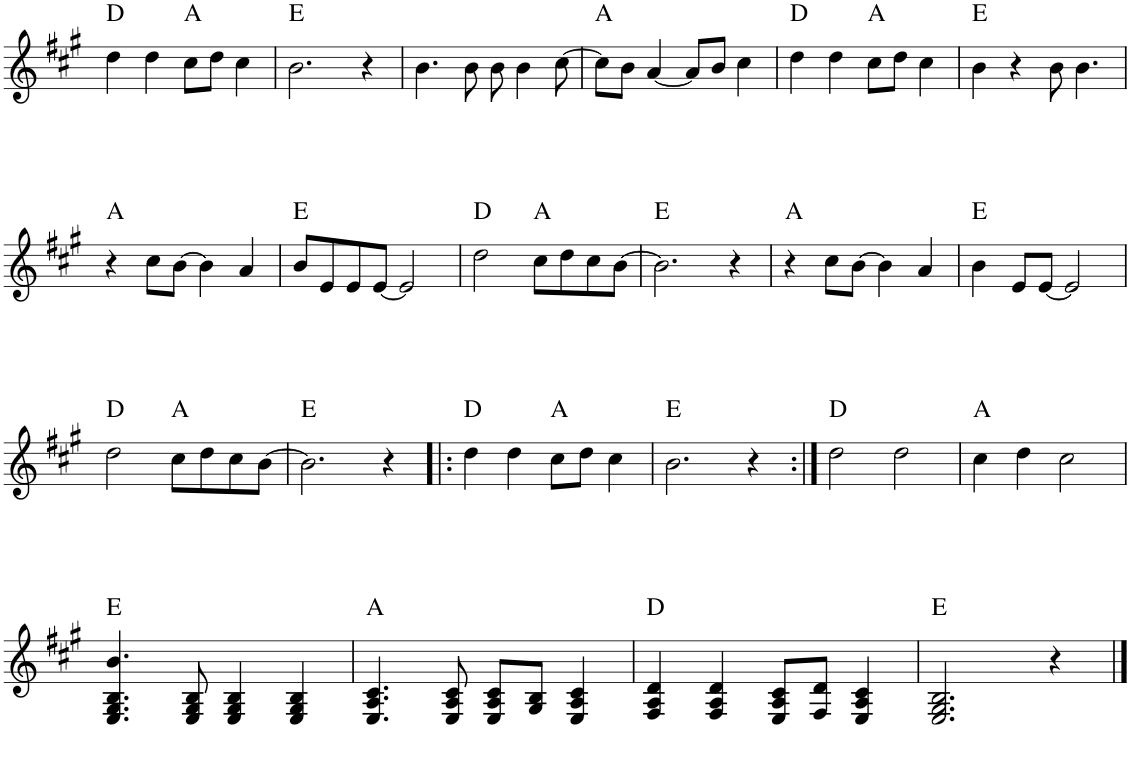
**kern	**harte
*part1	*part1
*staff1	*
*I"Piano	*
*I'Pno.	*
!!LO:PB:g=z
*clefG2	*
*k[f#c#g#]	*
*M4/4	*
=36	=36
4dd\	D:maj
4dd\	.
8cc#\L	A:maj
8dd\J	.
4cc#\	.
=37	=37
2.b\	E:maj
4r	.
=38	=38
4.b\	.
8b\	.
8b\	.
4b\	.
[8cc#\	.
=39	=39
8cc#\L]	A:maj
8b\J	.
[4a/	.
8a/L]	.
8b/J	.
4cc#\	.
=40	=40
4dd\	D:maj
4dd\	.
8cc#\L	A:maj
8dd\J	.
4cc#\	.
=41	=41
4b\	E:maj
4r	.
8b\	.
4.b\	.
!!LO:LB:g=z
=42	=42
4r	A:maj
8cc#\L	.
[8b\J	.
4b\]	.
4a/	.
=43	=43
8b/L	E:maj
8e/	.
8e/	.
[8e/J	.
2e/]	.
=44	=44
2dd\	D:maj
8cc#\L	A:maj
8dd\	.
8cc#\	.
[8b\J	.
=45	=45
2.b\]	E:maj
4r	.
=46	=46
4r	A:maj
8cc#\L	.
[8b\J	.
4b\]	.
4a/	.
=47	=47
4b\	E:maj
8e/L	.
[8e/J	.
2e/]	.
!!LO:LB:g=z
=48	=48
2dd\	D:maj
8cc#\L	A:maj
8dd\	.
8cc#\	.
[8b\J	.
=49	=49
2.b\]	E:maj
4r	.
=50!|:	=50!|:
4dd\	D:maj
4dd\	.
8cc#\L	A:maj
8dd\J	.
4cc#\	.
=51	=51
2.b\	E:maj
4r	.
=52:|!	=52:|!
2dd\	D:maj
2dd\	.
=53	=53
4cc#\	A:maj
4dd\	.
2cc#\	.
!!LO:LB:g=z
=54	=54
4.E/ 4.G#/ 4.B/ 4.b/	E:maj
8E/ 8G#/ 8B/	.
4E/ 4G#/ 4B/	.
4E/ 4G#/ 4B/	.
=55	=55
4.E/ 4.A/ 4.c#/	A:maj
8E/ 8A/ 8c#/	.
8E/ 8A/ 8c#/L	.
8G#/ 8B/J	.
4E/ 4A/ 4c#/	.
=56	=56
4F#/ 4A/ 4d/	D:maj
4F#/ 4A/ 4d/	.
8E/ 8A/ 8c#/L	.
8F#/ 8d/J	.
4E/ 4A/ 4c#/	.
=57	=57
2.E/ 2.G#/ 2.B/	E:maj
4r	.
==	==
*-	*-
